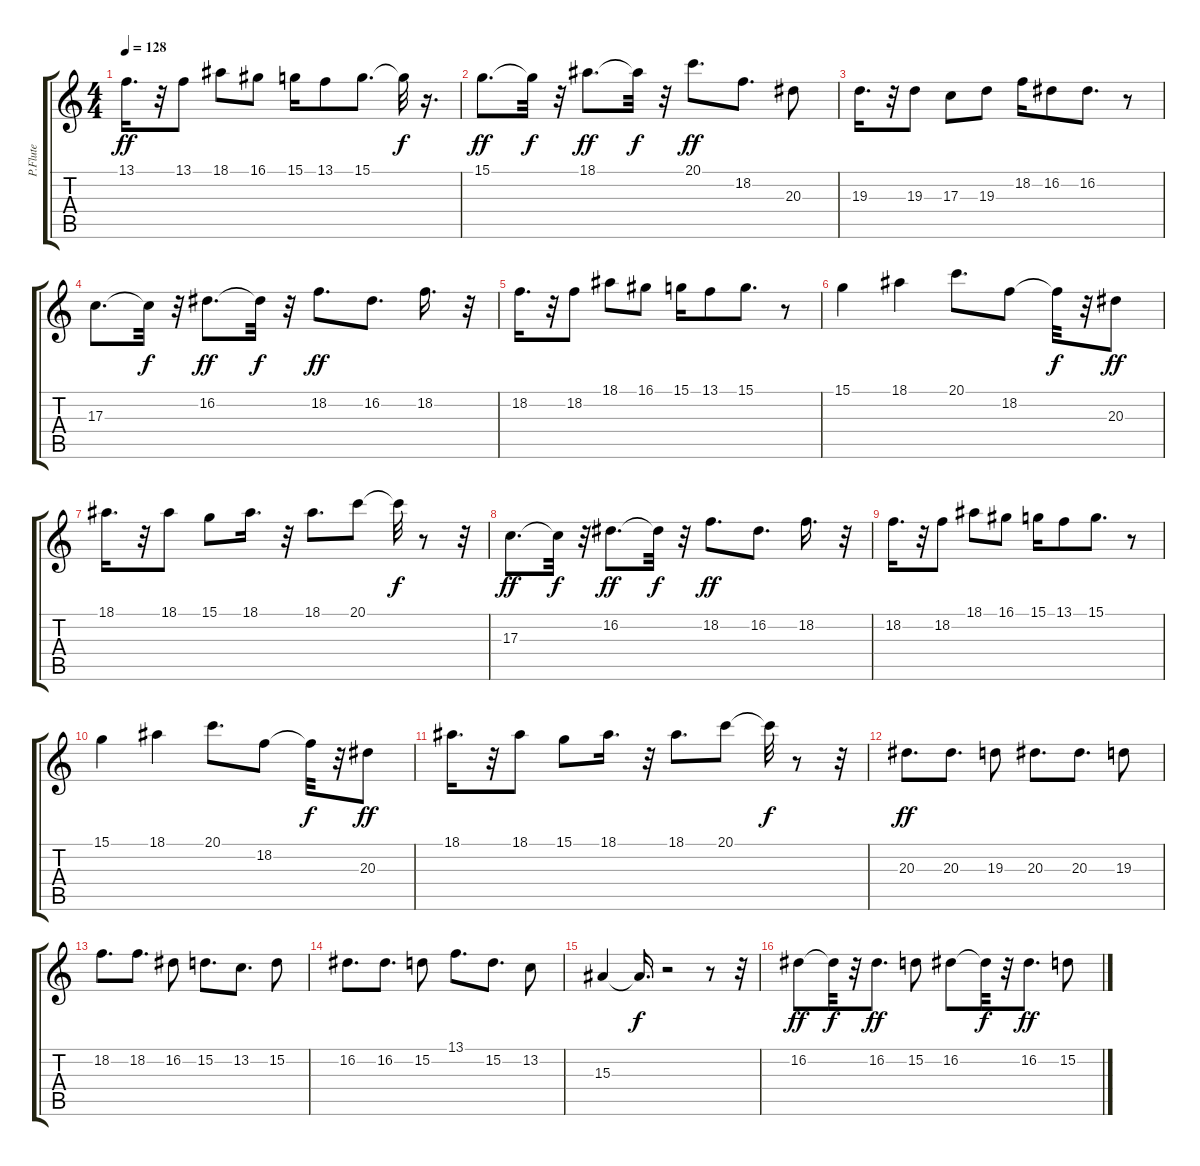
\track ("P.Flute" "P.Flute") {instrument panflute}
\staff {score tabs}
\tuning (E4 B3 G3 D3 A2 E2) {hide}
\ts (4 4)
\tempo 128
\clef g2
\ks c
13.1.16{d dy ff} r.32 13.1.8 18.1.8 16.1.8 15.1.16 13.1.8 15.1.8{d} 15.1{t}.32{dy f} r.16{d} |
15.1.8{d dy ff} 15.1{t}.32{dy f} r.32 18.1.8{d dy ff} 18.1{t}.32{dy f} r.32 20.1.8{d dy ff} 18.2.8{d} 20.3.8 |
19.3.16{d} r.32 19.3.8 17.3.8 19.3.8 18.2.16 16.2.8 16.2.8{d} r.8 |
17.3.8{d} 17.3{t}.32{dy f} r.32 16.2.8{d dy ff} 16.2{t}.32{dy f} r.32 18.2.8{d dy ff} 16.2.8{d} 18.2.16{d} r.32 |
18.2.16{d} r.32 18.2.8 18.1.8 16.1.8 15.1.16 13.1.8 15.1.8{d} r.8 |
15.1.4 18.1.4 20.1.8{d} 18.2.8 18.2{t}.32{dy f} r.32 20.3.8{dy ff} |
18.1.16{d} r.32 18.1.8 15.1.8 18.1.16{d} r.32 18.1.8{d} 20.1.8 20.1{t}.32{dy f} r.8 r.32 |
17.3.8{d dy ff} 17.3{t}.32{dy f} r.32 16.2.8{d dy ff} 16.2{t}.32{dy f} r.32 18.2.8{d dy ff} 16.2.8{d} 18.2.16{d} r.32 |
18.2.16{d} r.32 18.2.8 18.1.8 16.1.8 15.1.16 13.1.8 15.1.8{d} r.8 |
15.1.4 18.1.4 20.1.8{d} 18.2.8 18.2{t}.32{dy f} r.32 20.3.8{dy ff} |
18.1.16{d} r.32 18.1.8 15.1.8 18.1.16{d} r.32 18.1.8{d} 20.1.8 20.1{t}.32{dy f} r.8 r.32 |
20.3.8{d dy ff} 20.3.8{d} 19.3.8 20.3.8{d} 20.3.8{d} 19.3.8 |
18.2.8{d} 18.2.8{d} 16.2.8 15.2.8{d} 13.2.8{d} 15.2.8 |
16.2.8{d} 16.2.8{d} 15.2.8 13.1.8{d} 15.2.8{d} 13.2.8 |
15.3.4 15.3{t}.16{d dy f} r.2 r.8 r.32 |
16.2.8{dy ff} 16.2{t}.32{dy f} r.32 16.2.8{d dy ff} 15.2.8 16.2.8 16.2{t}.32{dy f} r.32 16.2.8{d dy ff} 15.2.8
